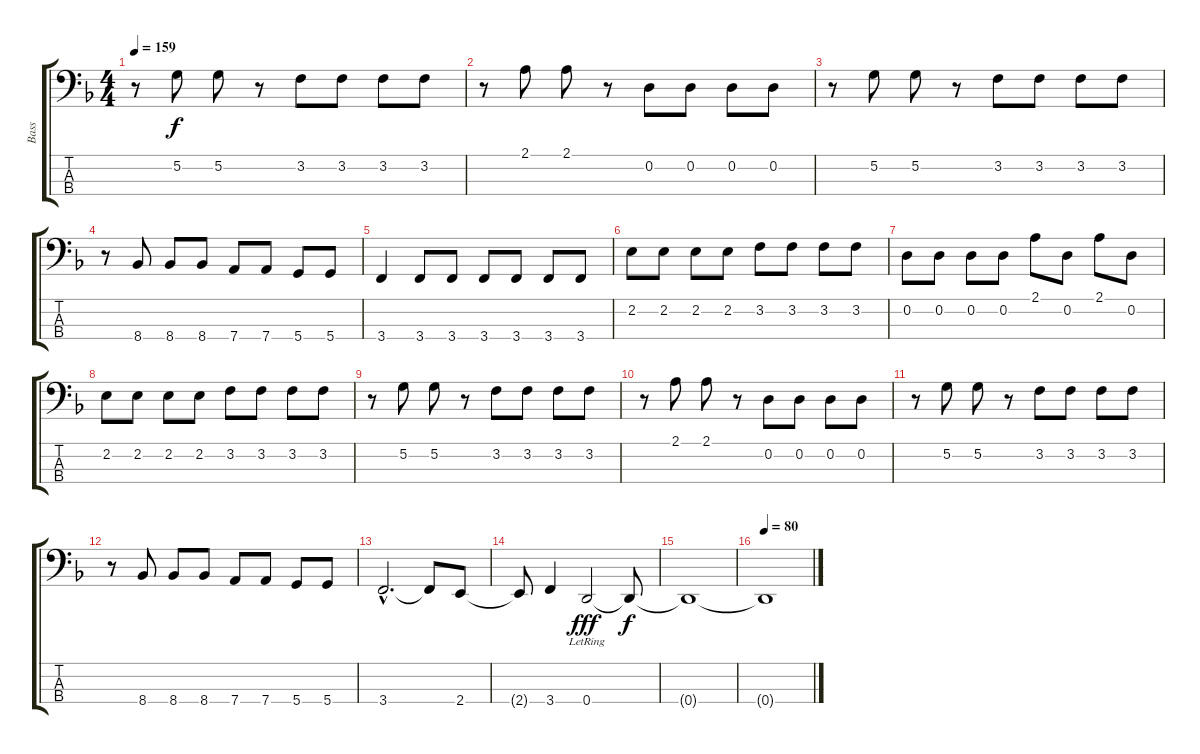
\track ("Bass" "Bass") {instrument electricbassfinger}
\staff {score tabs}
\tuning (G2 D2 A1 D1) {hide}
\ts (4 4)
\tempo 159
\clef f4
\ks f
r.8{dy f} 5.2.8 5.2.8 r.8 3.2.8 3.2.8 3.2.8 3.2.8 |
r.8 2.1.8 2.1.8 r.8 0.2.8 0.2.8 0.2.8 0.2.8 |
r.8 5.2.8 5.2.8 r.8 3.2.8 3.2.8 3.2.8 3.2.8 |
r.8 8.4.8 8.4.8 8.4.8 7.4.8 7.4.8 5.4.8 5.4.8 |
3.4.4 3.4.8 3.4.8 3.4.8 3.4.8 3.4.8 3.4.8 |
2.2.8 2.2.8 2.2.8 2.2.8 3.2.8 3.2.8 3.2.8 3.2.8 |
0.2.8 0.2.8 0.2.8 0.2.8 2.1.8 0.2.8 2.1.8 0.2.8 |
2.2.8 2.2.8 2.2.8 2.2.8 3.2.8 3.2.8 3.2.8 3.2.8 |
r.8 5.2.8 5.2.8 r.8 3.2.8 3.2.8 3.2.8 3.2.8 |
r.8 2.1.8 2.1.8 r.8 0.2.8 0.2.8 0.2.8 0.2.8 |
r.8 5.2.8 5.2.8 r.8 3.2.8 3.2.8 3.2.8 3.2.8 |
r.8 8.4.8 8.4.8 8.4.8 7.4.8 7.4.8 5.4.8 5.4.8 |
3.4{hac}.2{d} 3.4{t}.8 2.4.8 |
2.4{t}.8 3.4.4 0.4{lr}.2{dy fff} 0.4{t}.8{dy f} |
0.4{t}.1 |
\tempo 80
0.4{t}.1
